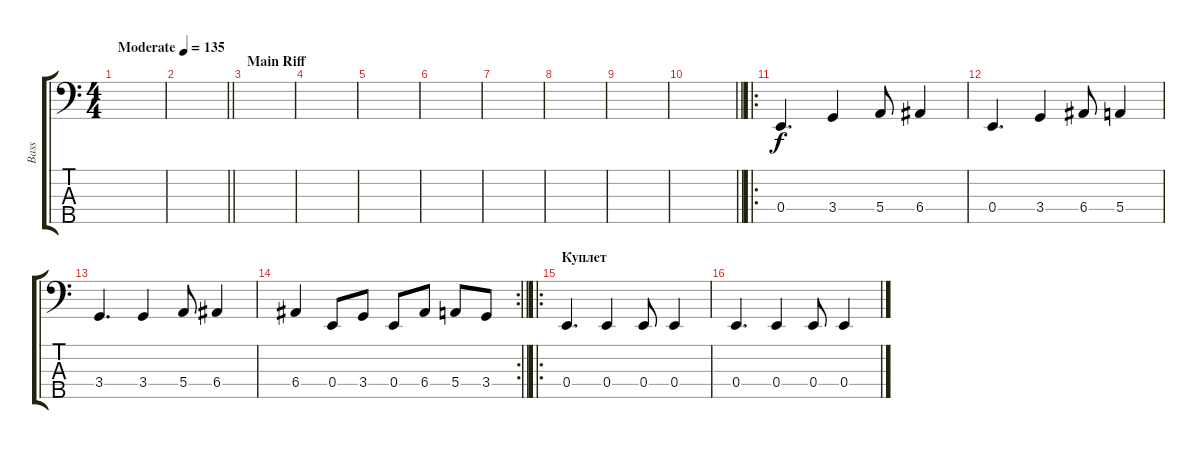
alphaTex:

\track ("Bass" "Bass") {instrument electricbassfinger}
\staff {score tabs}
\tuning (G2 D2 A1 E1 B0) {hide}
\ts (4 4)
\tempo (135 "Moderate")
\clef f4
\ks c
|
\barLineRight lightlight
|
\section ("" "Main Riff")
|
|
|
|
|
|
|
\barLineRight lightlight
|
\ro
0.4.4{d} 3.4.4 5.4.8 6.4.4 |
0.4.4{d} 3.4.4 6.4.8 5.4.4 |
3.4.4{d} 3.4.4 5.4.8 6.4.4 |
\rc 2
\barLineRight lightlight
6.4.4 0.4.8 3.4.8 0.4.8 6.4.8 5.4.8 3.4.8 |
\ro
\section ("" "Куплет")
0.4.4{d} 0.4.4 0.4.8 0.4.4 |
0.4.4{d} 0.4.4 0.4.8 0.4.4
